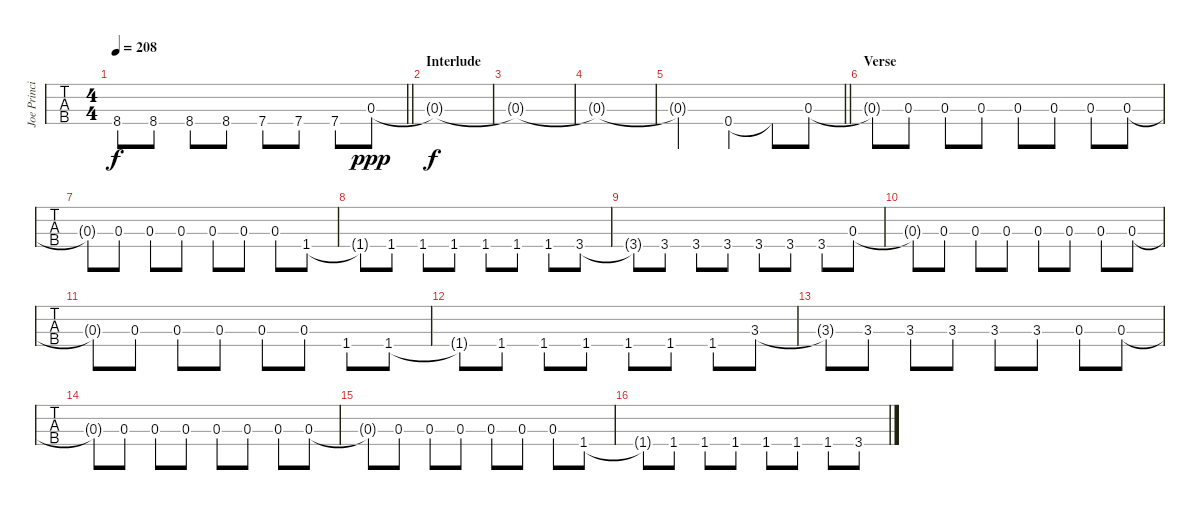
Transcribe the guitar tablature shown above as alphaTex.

\track ("Joe Principe - Bass" "Joe Princi") {instrument electricbassfinger}
\staff {tabs}
\tuning (Gb2 Db2 Ab1 Eb1) {hide}
\ts (4 4)
\tempo 208
\clef f4
\barLineRight lightlight
\ks c
8.4.8{dy f} 8.4.8 8.4.8 8.4.8 7.4.8 7.4.8 7.4.8 0.3.8{dy ppp} |
\section ("" "Interlude")
0.3{t}.1{dy f} |
0.3{t}.1 |
0.3{t}.1 |
\barLineRight lightlight
0.3{t}.2 0.4.4 0.4{t}.8 0.3.8 |
\section ("" "Verse")
0.3{t}.8 0.3.8 0.3.8 0.3.8 0.3.8 0.3.8 0.3.8 0.3.8 |
0.3{t}.8 0.3.8 0.3.8 0.3.8 0.3.8 0.3.8 0.3.8 1.4.8 |
1.4{t}.8 1.4.8 1.4.8 1.4.8 1.4.8 1.4.8 1.4.8 3.4.8 |
3.4{t}.8 3.4.8 3.4.8 3.4.8 3.4.8 3.4.8 3.4.8 0.3.8 |
0.3{t}.8 0.3.8 0.3.8 0.3.8 0.3.8 0.3.8 0.3.8 0.3.8 |
0.3{t}.8 0.3.8 0.3.8 0.3.8 0.3.8 0.3.8 1.4.8 1.4.8 |
1.4{t}.8 1.4.8 1.4.8 1.4.8 1.4.8 1.4.8 1.4.8 3.3.8 |
3.3{t}.8 3.3.8 3.3.8 3.3.8 3.3.8 3.3.8 0.3.8 0.3.8 |
0.3{t}.8 0.3.8 0.3.8 0.3.8 0.3.8 0.3.8 0.3.8 0.3.8 |
0.3{t}.8 0.3.8 0.3.8 0.3.8 0.3.8 0.3.8 0.3.8 1.4.8 |
1.4{t}.8 1.4.8 1.4.8 1.4.8 1.4.8 1.4.8 1.4.8 3.4.8
